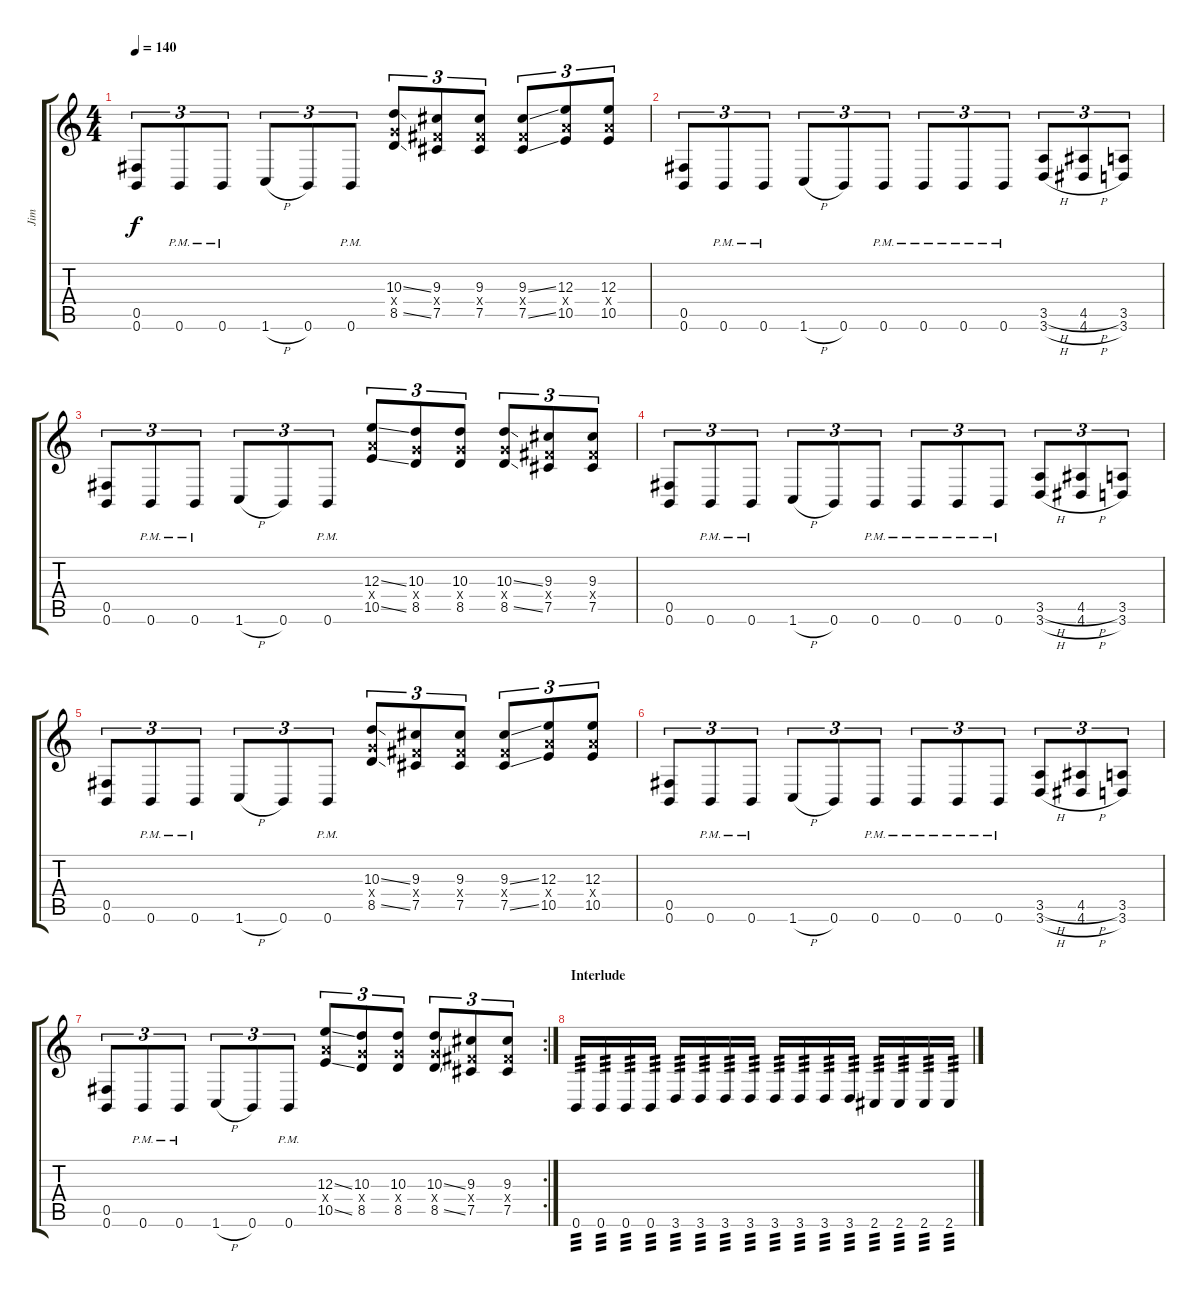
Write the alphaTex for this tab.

\track ("Jim" "Jim") {instrument distortionguitar}
\staff {score tabs}
\tuning (Db4 Ab3 E3 B2 Gb2 B1) {hide}
\ts (4 4)
\tempo 140
\clef g2
\ks c
(0.5 0.6).8{tu (3 2) dy f} 0.6{pm}.8{tu (3 2)} 0.6{pm}.8{tu (3 2)} 1.6{h}.8{tu (3 2)} 0.6.8{tu (3 2)} 0.6{pm}.8{tu (3 2)} (10.3{ss} 8.4{x} 8.5{ss}).8{tu (3 2)} (9.3 7.4{x} 7.5).8{tu (3 2)} (9.3 7.4{x} 7.5).8{tu (3 2)} (9.3{ss} 7.4{x} 7.5{ss}).8{tu (3 2)} (12.3 10.4{x} 10.5).8{tu (3 2)} (12.3 10.4{x} 10.5).8{tu (3 2)} |
(0.5 0.6).8{tu (3 2)} 0.6{pm}.8{tu (3 2)} 0.6{pm}.8{tu (3 2)} 1.6{h}.8{tu (3 2)} 0.6.8{tu (3 2)} 0.6{pm}.8{tu (3 2)} 0.6{pm}.8{tu (3 2)} 0.6{pm}.8{tu (3 2)} 0.6{pm}.8{tu (3 2)} (3.5{h} 3.6{h}).8{tu (3 2)} (4.5{h} 4.6{h}).8{tu (3 2)} (3.5 3.6).8{tu (3 2)} |
(0.5 0.6).8{tu (3 2)} 0.6{pm}.8{tu (3 2)} 0.6{pm}.8{tu (3 2)} 1.6{h}.8{tu (3 2)} 0.6.8{tu (3 2)} 0.6{pm}.8{tu (3 2)} (12.3{ss} 10.4{x} 10.5{ss}).8{tu (3 2)} (10.3 8.4{x} 8.5).8{tu (3 2)} (10.3 8.4{x} 8.5).8{tu (3 2)} (10.3{ss} 8.4{x} 8.5{ss}).8{tu (3 2)} (9.3 7.4{x} 7.5).8{tu (3 2)} (9.3 7.4{x} 7.5).8{tu (3 2)} |
(0.5 0.6).8{tu (3 2)} 0.6{pm}.8{tu (3 2)} 0.6{pm}.8{tu (3 2)} 1.6{h}.8{tu (3 2)} 0.6.8{tu (3 2)} 0.6{pm}.8{tu (3 2)} 0.6{pm}.8{tu (3 2)} 0.6{pm}.8{tu (3 2)} 0.6{pm}.8{tu (3 2)} (3.5{h} 3.6{h}).8{tu (3 2)} (4.5{h} 4.6{h}).8{tu (3 2)} (3.5 3.6).8{tu (3 2)} |
(0.5 0.6).8{tu (3 2)} 0.6{pm}.8{tu (3 2)} 0.6{pm}.8{tu (3 2)} 1.6{h}.8{tu (3 2)} 0.6.8{tu (3 2)} 0.6{pm}.8{tu (3 2)} (10.3{ss} 8.4{x} 8.5{ss}).8{tu (3 2)} (9.3 7.4{x} 7.5).8{tu (3 2)} (9.3 7.4{x} 7.5).8{tu (3 2)} (9.3{ss} 7.4{x} 7.5{ss}).8{tu (3 2)} (12.3 10.4{x} 10.5).8{tu (3 2)} (12.3 10.4{x} 10.5).8{tu (3 2)} |
(0.5 0.6).8{tu (3 2)} 0.6{pm}.8{tu (3 2)} 0.6{pm}.8{tu (3 2)} 1.6{h}.8{tu (3 2)} 0.6.8{tu (3 2)} 0.6{pm}.8{tu (3 2)} 0.6{pm}.8{tu (3 2)} 0.6{pm}.8{tu (3 2)} 0.6{pm}.8{tu (3 2)} (3.5{h} 3.6{h}).8{tu (3 2)} (4.5{h} 4.6{h}).8{tu (3 2)} (3.5 3.6).8{tu (3 2)} |
\rc 2
(0.5 0.6).8{tu (3 2)} 0.6{pm}.8{tu (3 2)} 0.6{pm}.8{tu (3 2)} 1.6{h}.8{tu (3 2)} 0.6.8{tu (3 2)} 0.6{pm}.8{tu (3 2)} (12.3{ss} 10.4{x} 10.5{ss}).8{tu (3 2)} (10.3 8.4{x} 8.5).8{tu (3 2)} (10.3 8.4{x} 8.5).8{tu (3 2)} (10.3{ss} 8.4{x} 8.5{ss}).8{tu (3 2)} (9.3 7.4{x} 7.5).8{tu (3 2)} (9.3 7.4{x} 7.5).8{tu (3 2)} |
\section ("" "Interlude")
0.6.16{tp 3} 0.6.16{tp 3} 0.6.16{tp 3} 0.6.16{tp 3} 3.6.16{tp 3} 3.6.16{tp 3} 3.6.16{tp 3} 3.6.16{tp 3} 3.6.16{tp 3} 3.6.16{tp 3} 3.6.16{tp 3} 3.6.16{tp 3} 2.6.16{tp 3} 2.6.16{tp 3} 2.6.16{tp 3} 2.6.16{tp 3}
